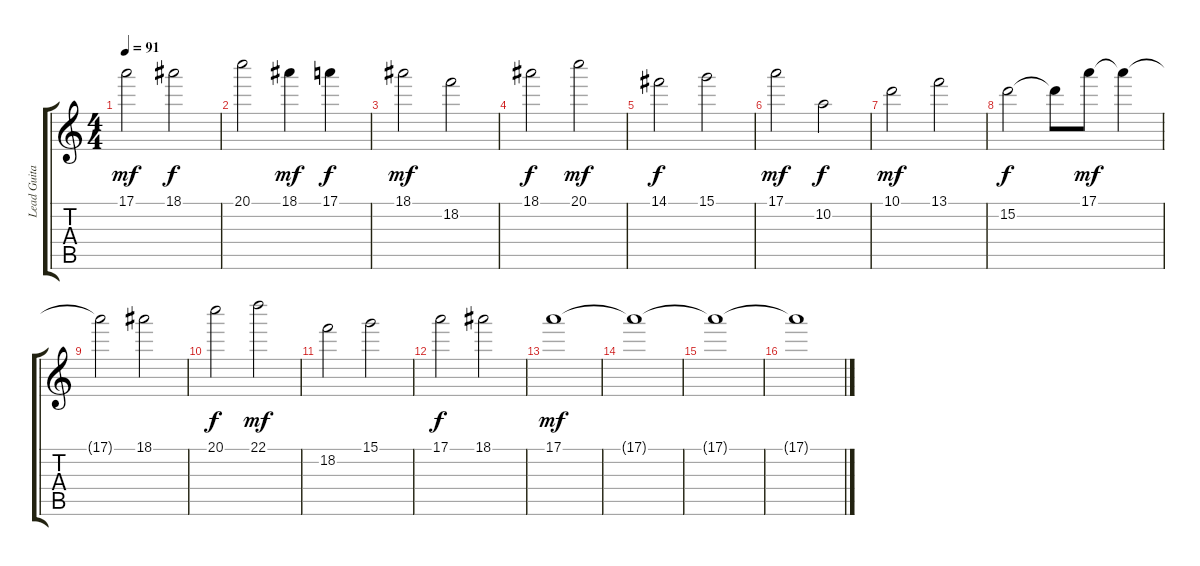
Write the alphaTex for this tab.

\track ("Lead Guitar" "Lead Guita") {instrument distortionguitar}
\staff {score tabs}
\tuning (E4 B3 G3 D3 A2 E2) {hide}
\ts (4 4)
\tempo 91
\clef g2
\ks c
17.1.2{dy mf} 18.1.2{dy f} |
20.1.2 18.1.4{dy mf} 17.1.4{dy f} |
18.1.2{dy mf} 18.2.2 |
18.1.2{dy f} 20.1.2{dy mf} |
14.1.2{dy f} 15.1.2 |
17.1.2{dy mf} 10.2.2{dy f} |
10.1.2{dy mf} 13.1.2 |
15.2.2{dy f} 15.2{t}.8 17.1.8{dy mf} 17.1{t}.4 |
17.1{t}.2 18.1.2 |
20.1.2{dy f} 22.1.2{dy mf} |
18.2.2 15.1.2 |
17.1.2{dy f} 18.1.2 |
17.1.1{dy mf} |
17.1{t}.1 |
17.1{t}.1 |
17.1{t}.1
